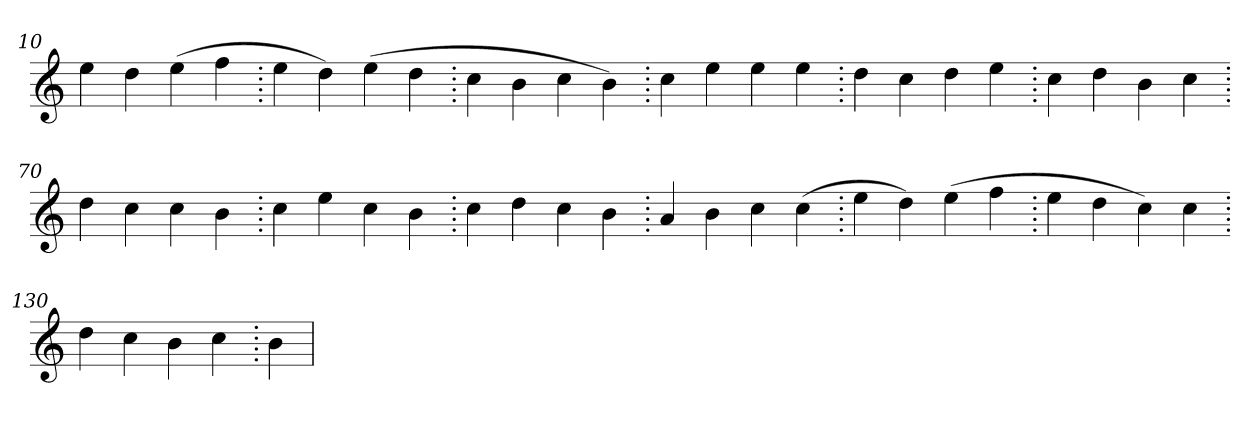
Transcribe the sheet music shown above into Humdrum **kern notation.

**kern
*part1
*staff1
*clefG2
=10.
4ee
4dd
(>4ee
4ff
=20.
4ee
4dd)
(>4ee
4dd
=30.
4cc
4b
4cc
4b)
=40.
4cc
4ee
4ee
4ee
=50.
4dd
4cc
4dd
4ee
=60.
4cc
4dd
4b
4cc
=70.
4dd
4cc
4cc
4b
=80.
4cc
4ee
4cc
4b
=90.
4cc
4dd
4cc
4b
=100.
4a
4b
4cc
(>4cc
=110.
4ee
4dd)
(>4ee
4ff
=120.
4ee
4dd
4cc)
4cc
=130.
4dd
4cc
4b
4cc
=140.
4b
=
*-
